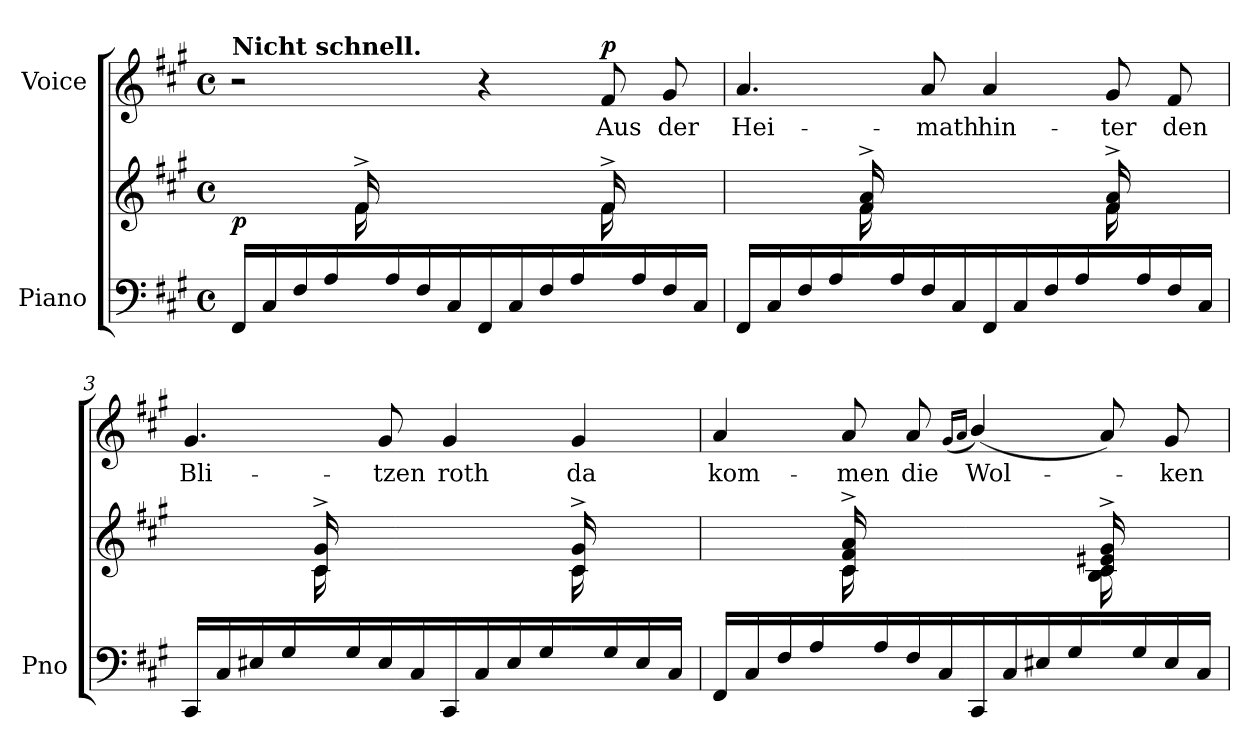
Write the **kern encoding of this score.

**kern	**kern	**dynam	**kern	**text	**dynam
*part2	*part2	*part2	*part1	*part1	*part1
*staff3	*staff2	*staff2/3	*staff1	*staff1	*staff1
*I"Piano	*	*	*I"Voice	*	*
*I'Pno	*	*	*	*	*
*clefF4	*clefG2	*	*clefG2	*	*
*k[f#c#g#]	*k[f#c#g#]	*	*k[f#c#g#]	*	*
*M4/4	*M4/4	*	*M4/4	*	*
*met(c)	*met(c)	*	*met(c)	*	*
=1	=1	=1	=1	=1	=1
*	*^	*	*	*	*
!	!	!	!	!LO:TX:a:B:t=Nicht schnell.	!	!
!	!	!	!LO:DY:b	!	!	!
16FF#/LL	4ryy	4ryy	p	2r	.	.
16C#/	.	.	.	.	.	.
16F#/	.	.	.	.	.	.
16A/JJ	.	.	.	.	.	.
16ryy	16f#^>/	(16f#\LL	.	.	.	.
16A/	16ryy	4..ryy	.	.	.	.
16F#/	8ryy	.	.	.	.	.
16C#/JJ)	.	.	.	.	.	.
16FF#/LL	4ryy	.	.	4r	.	.
16C#/	.	.	.	.	.	.
16F#/	.	.	.	.	.	.
16A/JJ	.	.	.	.	.	.
!	!	!	!	!	!	!LO:DY:b
16ryy	16f#^>/	(16f#\LL	.	8f#/	Aus	p
16A/	16ryy	8.ryy	.	.	.	.
16F#/	8ryy	.	.	8g#/	der	.
16C#/JJ)	.	.	.	.	.	.
=2	=2	=2	=2	=2	=2	=2
16FF#/LL	4ryy	4ryy	.	4.a/	Hei-	.
16C#/	.	.	.	.	.	.
16F#/	.	.	.	.	.	.
16A/JJ	.	.	.	.	.	.
16ryy	16f#/^> 16a/^>	(16f#\LL	.	.	.	.
16A/	16ryy	4..ryy	.	.	.	.
16F#/	8ryy	.	.	8a/	-math	.
16C#/JJ)	.	.	.	.	.	.
16FF#/LL	4ryy	.	.	4a/	hin-	.
16C#/	.	.	.	.	.	.
16F#/	.	.	.	.	.	.
16A/JJ	.	.	.	.	.	.
16ryy	16f#/^> 16a/^>	(16f#\LL	.	8g#/	-ter	.
16A/	16ryy	8.ryy	.	.	.	.
16F#/	8ryy	.	.	8f#/	den	.
16C#/JJ)	.	.	.	.	.	.
=3	=3	=3	=3	=3	=3	=3
16CC#/LL	4ryy	4ryy	.	4.g#/	Bli-	.
16C#/	.	.	.	.	.	.
16E#X/	.	.	.	.	.	.
16G#/JJ	.	.	.	.	.	.
16ryy	16c#/^> 16g#/^>	(16c#\LL	.	.	.	.
16G#/	16ryy	4..ryy	.	.	.	.
16E#/	8ryy	.	.	8g#/	-tzen	.
16C#/JJ)	.	.	.	.	.	.
16CC#/LL	4ryy	.	.	4g#/	roth	.
16C#/	.	.	.	.	.	.
16E#/	.	.	.	.	.	.
16G#/JJ	.	.	.	.	.	.
16ryy	16c#/^> 16g#/^>	(16c#\LL	.	4g#/	da	.
16G#/	16ryy	8.ryy	.	.	.	.
16E#/	8ryy	.	.	.	.	.
16C#/JJ)	.	.	.	.	.	.
=4	=4	=4	=4	=4	=4	=4
16FF#/LL	4ryy	4ryy	.	4a/	kom-	.
16C#/	.	.	.	.	.	.
16F#/	.	.	.	.	.	.
16A/JJ	.	.	.	.	.	.
16ryy	16c#/^> 16f#/^> 16a/^>	(16c#\LL	.	8a/	-men	.
16A/	16ryy	4..ryy	.	.	.	.
16F#/	8ryy	.	.	8a/	die	.
16C#/JJ)	.	.	.	.	.	.
.	.	.	.	(16qg#/LL	.	.
.	.	.	.	16qa/JJ	.	.
16CC#/LL	4ryy	.	.	(4b/)	Wol-	.
16C#/	.	.	.	.	.	.
16E#X/	.	.	.	.	.	.
16G#/JJ	.	.	.	.	.	.
16ryy	16c#/^> 16e#X/^> 16g#/^>	(16B\ 16c#\LL	.	8a/)	.	.
16G#/	16ryy	8.ryy	.	.	.	.
16E#/	8ryy	.	.	8g#/	-ken	.
16C#/JJ)	.	.	.	.	.	.
*	*v	*v	*	*	*	*
=	=	=	=	=	=
*-	*-	*-	*-	*-	*-
